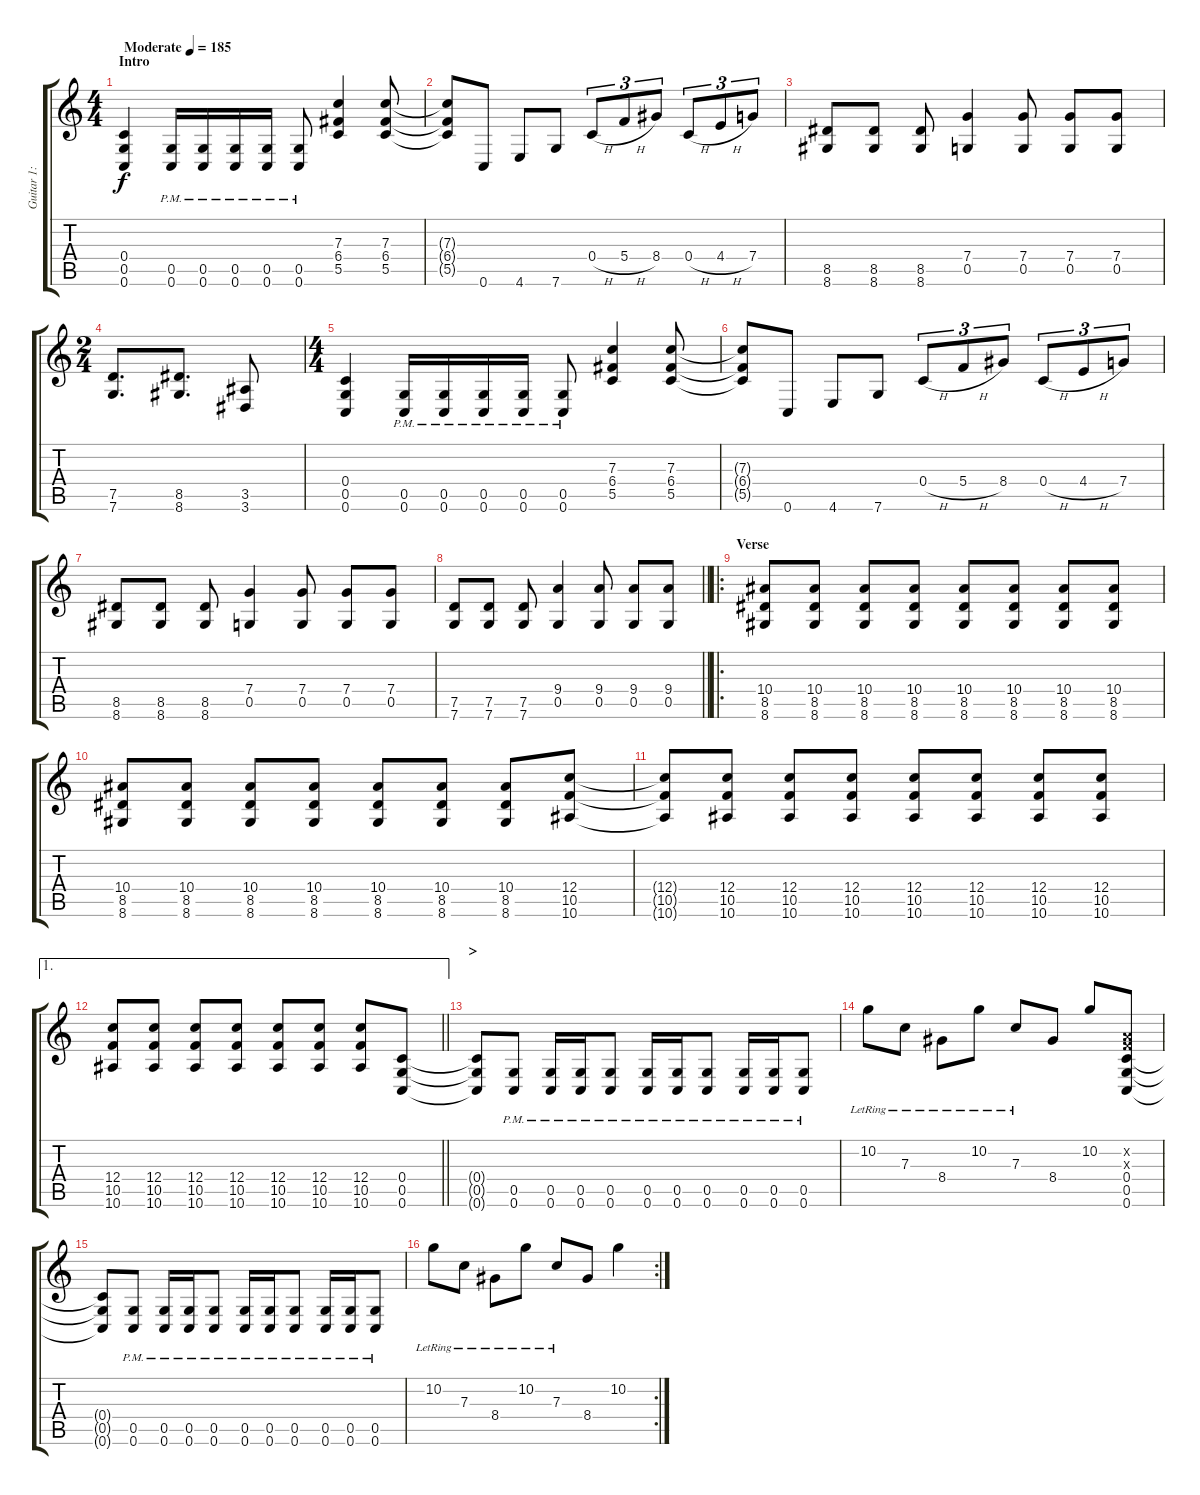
\track ("Guitar 1: Johan" "Guitar 1: ") {instrument distortionguitar}
\staff {score tabs}
\tuning (D4 A3 F3 C3 G2 C2) {hide}
\ts (4 4)
\section ("" "Intro")
\tempo (185 "Moderate")
\clef g2
\ks c
(0.4 0.5 0.6).4{dy f instrument distortionguitar} (0.5{pm} 0.6).16 (0.5{pm} 0.6).16 (0.5{pm} 0.6).16 (0.5{pm} 0.6).16 (0.5{pm} 0.6).8 (7.3 6.4 5.5).4 (7.3 6.4 5.5).8 |
(7.3{t} 6.4{t} 5.5{t}).8 0.6.8 4.6.8 7.6.8 0.4{h}.8{tu (3 2)} 5.4{h}.8{tu (3 2)} 8.4.8{tu (3 2)} 0.4{h}.8{tu (3 2)} 4.4{h}.8{tu (3 2)} 7.4.8{tu (3 2)} |
(8.5 8.6).8 (8.5 8.6).8 (8.5 8.6).8 (7.4 0.5).4 (7.4 0.5).8 (7.4 0.5).8 (7.4 0.5).8 |
\ts (2 4)
(7.5 7.6).8{d} (8.5 8.6).8{d} (3.5 3.6).8 |
\ts (4 4)
(0.4 0.5 0.6).4 (0.5{pm} 0.6).16 (0.5{pm} 0.6).16 (0.5{pm} 0.6).16 (0.5{pm} 0.6).16 (0.5{pm} 0.6).8 (7.3 6.4 5.5).4 (7.3 6.4 5.5).8 |
(7.3{t} 6.4{t} 5.5{t}).8 0.6.8 4.6.8 7.6.8 0.4{h}.8{tu (3 2)} 5.4{h}.8{tu (3 2)} 8.4.8{tu (3 2)} 0.4{h}.8{tu (3 2)} 4.4{h}.8{tu (3 2)} 7.4.8{tu (3 2)} |
(8.5 8.6).8 (8.5 8.6).8 (8.5 8.6).8 (7.4 0.5).4 (7.4 0.5).8 (7.4 0.5).8 (7.4 0.5).8 |
\barLineRight lightlight
(7.5 7.6).8 (7.5 7.6).8 (7.5 7.6).8 (9.4 0.5).4 (9.4 0.5).8 (9.4 0.5).8 (9.4 0.5).8 |
\ro
\section ("" "Verse")
(10.4 8.5 8.6).8 (10.4 8.5 8.6).8 (10.4 8.5 8.6).8 (10.4 8.5 8.6).8 (10.4 8.5 8.6).8 (10.4 8.5 8.6).8 (10.4 8.5 8.6).8 (10.4 8.5 8.6).8 |
(10.4 8.5 8.6).8 (10.4 8.5 8.6).8 (10.4 8.5 8.6).8 (10.4 8.5 8.6).8 (10.4 8.5 8.6).8 (10.4 8.5 8.6).8 (10.4 8.5 8.6).8 (12.4 10.5 10.6).8 |
(12.4{t} 10.5{t} 10.6{t}).8 (12.4 10.5 10.6).8 (12.4 10.5 10.6).8 (12.4 10.5 10.6).8 (12.4 10.5 10.6).8 (12.4 10.5 10.6).8 (12.4 10.5 10.6).8 (12.4 10.5 10.6).8 |
\ae 1
\barLineRight lightlight
(12.4 10.5 10.6).8 (12.4 10.5 10.6).8 (12.4 10.5 10.6).8 (12.4 10.5 10.6).8 (12.4 10.5 10.6).8 (12.4 10.5 10.6).8 (12.4 10.5 10.6).8 (0.4 0.5 0.6).8 |
\section ("" ">")
(0.4{t} 0.5{t} 0.6{t}).8 (0.5{pm} 0.6).8 (0.5{pm} 0.6).16 (0.5{pm} 0.6).16 (0.5{pm} 0.6).8 (0.5{pm} 0.6).16 (0.5{pm} 0.6).16 (0.5{pm} 0.6).8 (0.5{pm} 0.6).16 (0.5{pm} 0.6).16 (0.5{pm} 0.6).8 |
10.2{lr}.8 7.3{lr}.8 8.4{lr}.8 10.2{lr}.8 7.3{lr}.8 8.4.8 10.2.8 (0.2{x} 0.3{x} 0.4 0.5 0.6).8 |
(0.4{t} 0.5{t} 0.6{t}).8 (0.5{pm} 0.6).8 (0.5{pm} 0.6).16 (0.5{pm} 0.6).16 (0.5{pm} 0.6).8 (0.5{pm} 0.6).16 (0.5{pm} 0.6).16 (0.5{pm} 0.6).8 (0.5{pm} 0.6).16 (0.5{pm} 0.6).16 (0.5{pm} 0.6).8 |
\rc 2
10.2{lr}.8 7.3{lr}.8 8.4{lr}.8 10.2{lr}.8 7.3{lr}.8 8.4.8 10.2.4
